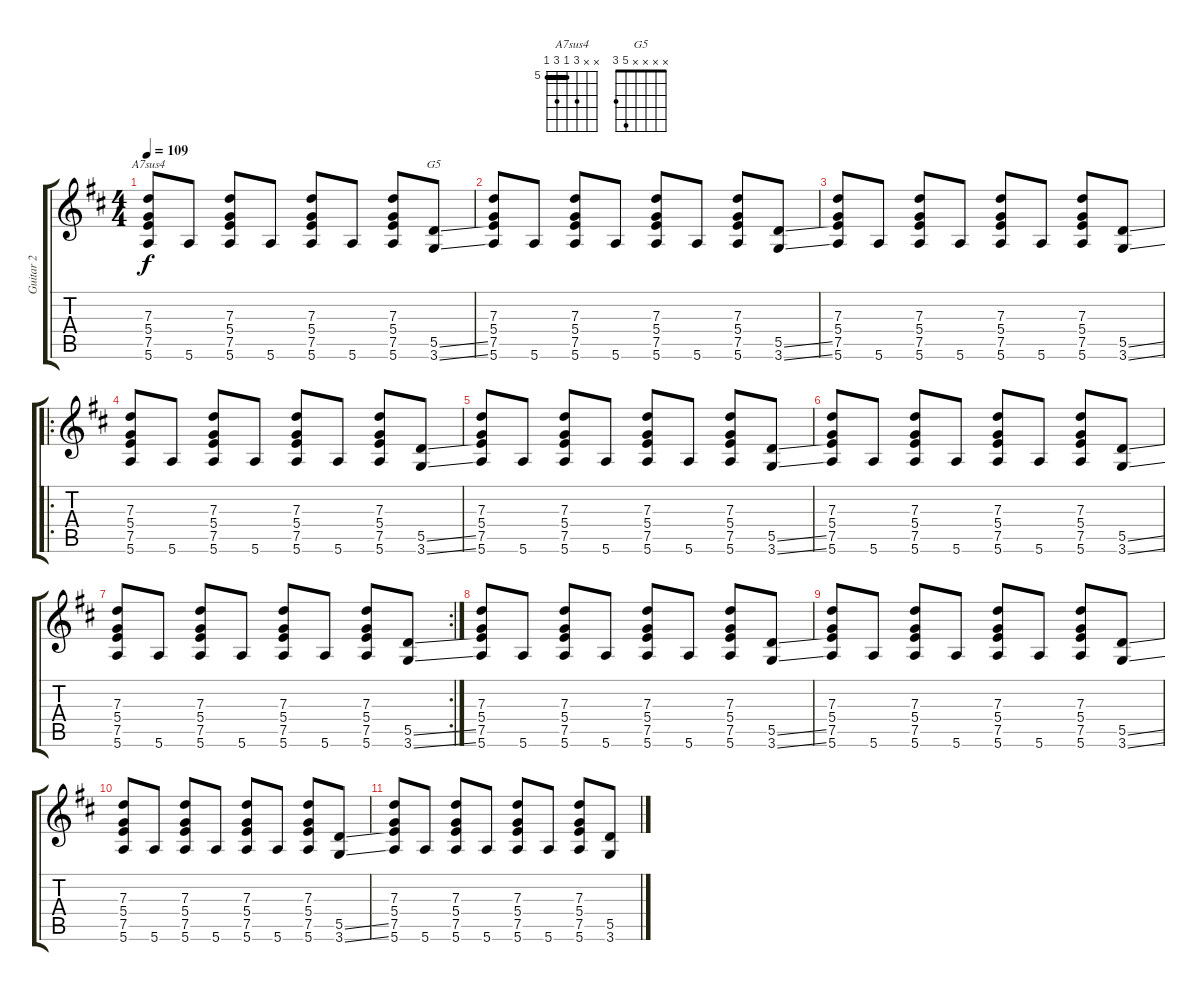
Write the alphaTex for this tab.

\track ("Guitar 2" "Guitar 2") {instrument distortionguitar}
\staff {score tabs}
\tuning (E4 B3 G3 D3 A2 E2) {hide}
\chord ("A7sus4" x x 7 5 7 5) {firstfret 5 barre 5}
\chord ("G5" x x x x 5 3)
\ts (4 4)
\tempo 109
\clef g2
\ks d
(7.3 5.4 7.5 5.6).8{ch "A7sus4" dy f} 5.6.8 (7.3 5.4 7.5 5.6).8 5.6.8 (7.3 5.4 7.5 5.6).8 5.6.8 (7.3 5.4 7.5 5.6).8 (5.5{ss} 3.6{ss}).8{ch "G5"} |
(7.3 5.4 7.5 5.6).8 5.6.8 (7.3 5.4 7.5 5.6).8 5.6.8 (7.3 5.4 7.5 5.6).8 5.6.8 (7.3 5.4 7.5 5.6).8 (5.5{ss} 3.6{ss}).8 |
(7.3 5.4 7.5 5.6).8 5.6.8 (7.3 5.4 7.5 5.6).8 5.6.8 (7.3 5.4 7.5 5.6).8 5.6.8 (7.3 5.4 7.5 5.6).8 (5.5{ss} 3.6{ss}).8 |
\ro
(7.3 5.4 7.5 5.6).8 5.6.8 (7.3 5.4 7.5 5.6).8 5.6.8 (7.3 5.4 7.5 5.6).8 5.6.8 (7.3 5.4 7.5 5.6).8 (5.5{ss} 3.6{ss}).8 |
(7.3 5.4 7.5 5.6).8 5.6.8 (7.3 5.4 7.5 5.6).8 5.6.8 (7.3 5.4 7.5 5.6).8 5.6.8 (7.3 5.4 7.5 5.6).8 (5.5{ss} 3.6{ss}).8 |
(7.3 5.4 7.5 5.6).8 5.6.8 (7.3 5.4 7.5 5.6).8 5.6.8 (7.3 5.4 7.5 5.6).8 5.6.8 (7.3 5.4 7.5 5.6).8 (5.5{ss} 3.6{ss}).8 |
\rc 2
(7.3 5.4 7.5 5.6).8 5.6.8 (7.3 5.4 7.5 5.6).8 5.6.8 (7.3 5.4 7.5 5.6).8 5.6.8 (7.3 5.4 7.5 5.6).8 (5.5{ss} 3.6{ss}).8 |
(7.3 5.4 7.5 5.6).8{volume 0} 5.6.8 (7.3 5.4 7.5 5.6).8 5.6.8 (7.3 5.4 7.5 5.6).8 5.6.8 (7.3 5.4 7.5 5.6).8 (5.5{ss} 3.6{ss}).8 |
(7.3 5.4 7.5 5.6).8 5.6.8 (7.3 5.4 7.5 5.6).8 5.6.8 (7.3 5.4 7.5 5.6).8 5.6.8 (7.3 5.4 7.5 5.6).8 (5.5{ss} 3.6{ss}).8 |
(7.3 5.4 7.5 5.6).8 5.6.8 (7.3 5.4 7.5 5.6).8 5.6.8 (7.3 5.4 7.5 5.6).8 5.6.8 (7.3 5.4 7.5 5.6).8 (5.5{ss} 3.6{ss}).8 |
(7.3 5.4 7.5 5.6).8 5.6.8 (7.3 5.4 7.5 5.6).8 5.6.8 (7.3 5.4 7.5 5.6).8 5.6.8 (7.3 5.4 7.5 5.6).8 (5.5 3.6).8
